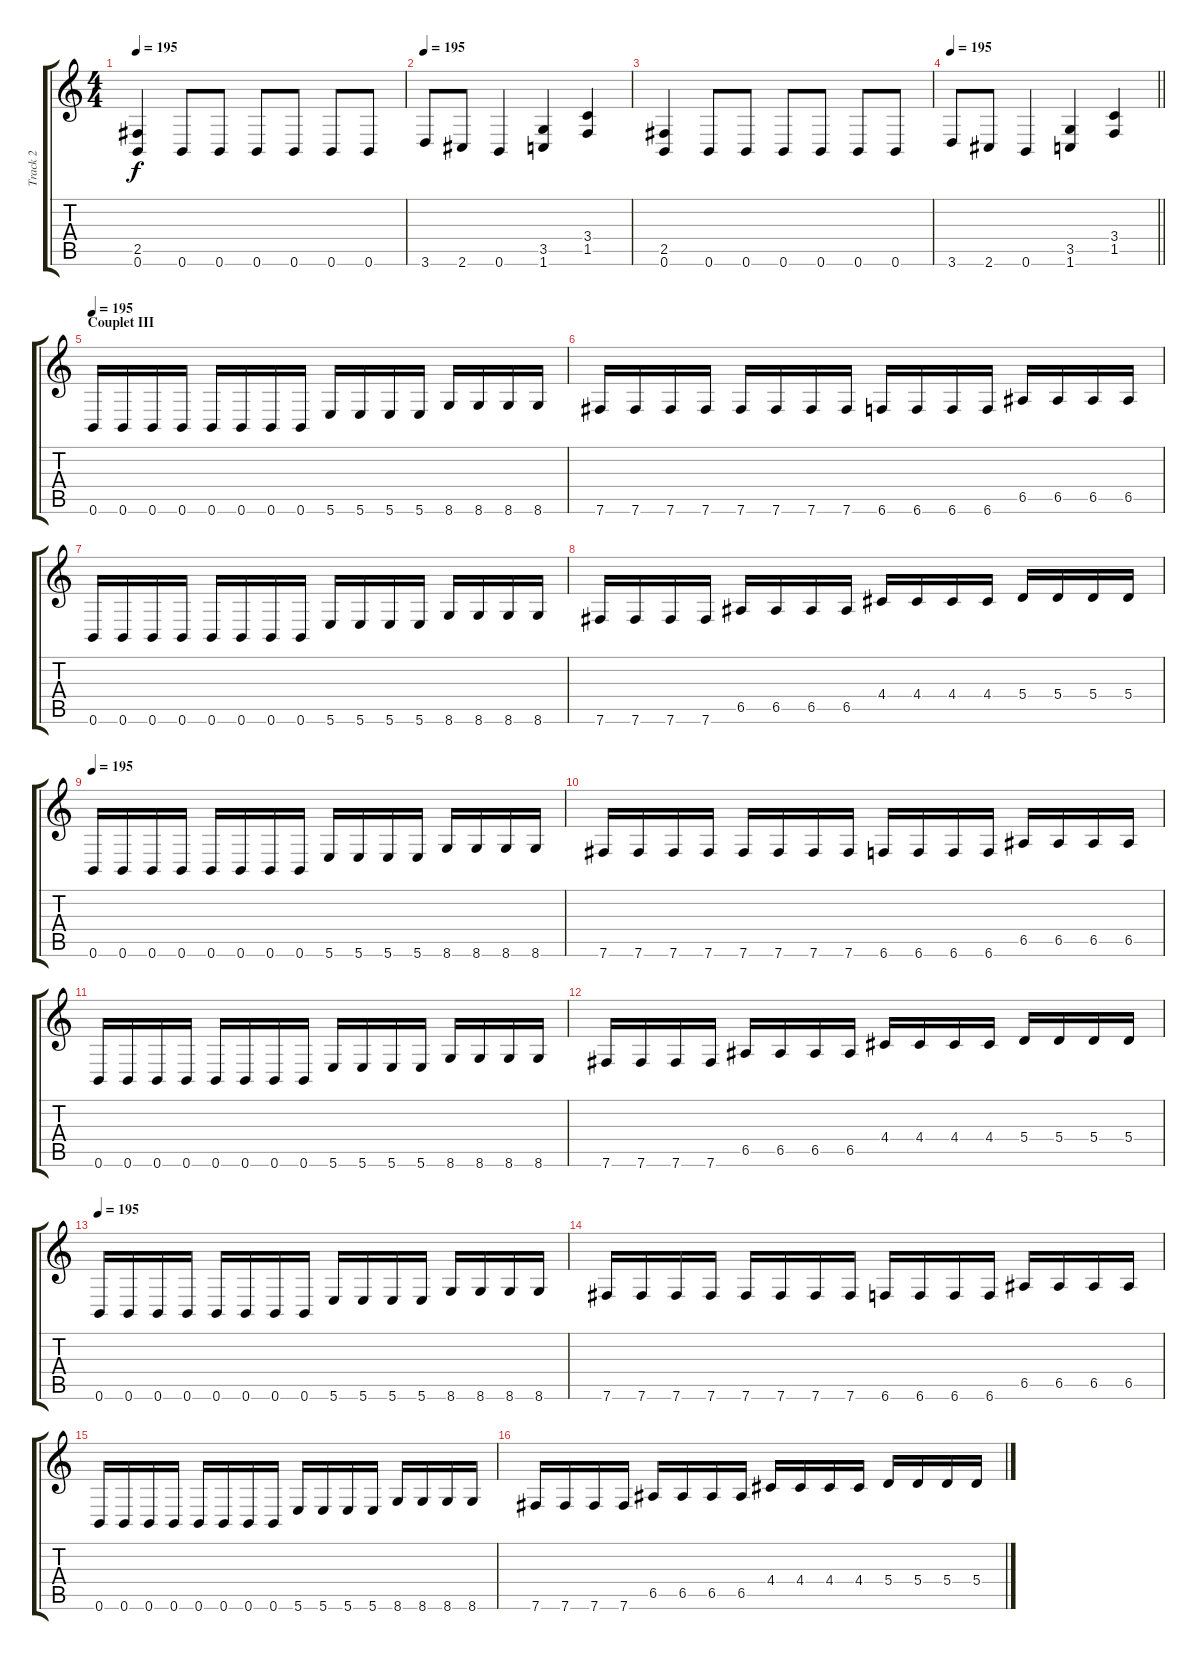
\track ("Track 2" "Track 2") {instrument distortionguitar}
\staff {score tabs}
\tuning (B3 Gb3 D3 A2 E2 B1) {hide}
\ts (4 4)
\tempo 195
\clef g2
\ks c
(2.5 0.6).4{dy f} 0.6.8 0.6.8 0.6.8 0.6.8 0.6.8 0.6.8 |
\tempo 195
3.6.8 2.6.8 0.6.4 (3.5 1.6).4 (3.4 1.5).4 |
(2.5 0.6).4 0.6.8 0.6.8 0.6.8 0.6.8 0.6.8 0.6.8 |
\tempo 195
\barLineRight lightlight
3.6.8 2.6.8 0.6.4 (3.5 1.6).4 (3.4 1.5).4 |
\section ("" "Couplet III")
\tempo 195
0.6.16 0.6.16 0.6.16 0.6.16 0.6.16 0.6.16 0.6.16 0.6.16 5.6.16 5.6.16 5.6.16 5.6.16 8.6.16 8.6.16 8.6.16 8.6.16 |
7.6.16 7.6.16 7.6.16 7.6.16 7.6.16 7.6.16 7.6.16 7.6.16 6.6.16 6.6.16 6.6.16 6.6.16 6.5.16 6.5.16 6.5.16 6.5.16 |
0.6.16 0.6.16 0.6.16 0.6.16 0.6.16 0.6.16 0.6.16 0.6.16 5.6.16 5.6.16 5.6.16 5.6.16 8.6.16 8.6.16 8.6.16 8.6.16 |
7.6.16 7.6.16 7.6.16 7.6.16 6.5.16 6.5.16 6.5.16 6.5.16 4.4.16 4.4.16 4.4.16 4.4.16 5.4.16 5.4.16 5.4.16 5.4.16 |
\tempo 195
0.6.16 0.6.16 0.6.16 0.6.16 0.6.16 0.6.16 0.6.16 0.6.16 5.6.16 5.6.16 5.6.16 5.6.16 8.6.16 8.6.16 8.6.16 8.6.16 |
7.6.16 7.6.16 7.6.16 7.6.16 7.6.16 7.6.16 7.6.16 7.6.16 6.6.16 6.6.16 6.6.16 6.6.16 6.5.16 6.5.16 6.5.16 6.5.16 |
0.6.16 0.6.16 0.6.16 0.6.16 0.6.16 0.6.16 0.6.16 0.6.16 5.6.16 5.6.16 5.6.16 5.6.16 8.6.16 8.6.16 8.6.16 8.6.16 |
7.6.16 7.6.16 7.6.16 7.6.16 6.5.16 6.5.16 6.5.16 6.5.16 4.4.16 4.4.16 4.4.16 4.4.16 5.4.16 5.4.16 5.4.16 5.4.16 |
\tempo 195
0.6.16 0.6.16 0.6.16 0.6.16 0.6.16 0.6.16 0.6.16 0.6.16 5.6.16 5.6.16 5.6.16 5.6.16 8.6.16 8.6.16 8.6.16 8.6.16 |
7.6.16 7.6.16 7.6.16 7.6.16 7.6.16 7.6.16 7.6.16 7.6.16 6.6.16 6.6.16 6.6.16 6.6.16 6.5.16 6.5.16 6.5.16 6.5.16 |
0.6.16 0.6.16 0.6.16 0.6.16 0.6.16 0.6.16 0.6.16 0.6.16 5.6.16 5.6.16 5.6.16 5.6.16 8.6.16 8.6.16 8.6.16 8.6.16 |
7.6.16 7.6.16 7.6.16 7.6.16 6.5.16 6.5.16 6.5.16 6.5.16 4.4.16 4.4.16 4.4.16 4.4.16 5.4.16 5.4.16 5.4.16 5.4.16
